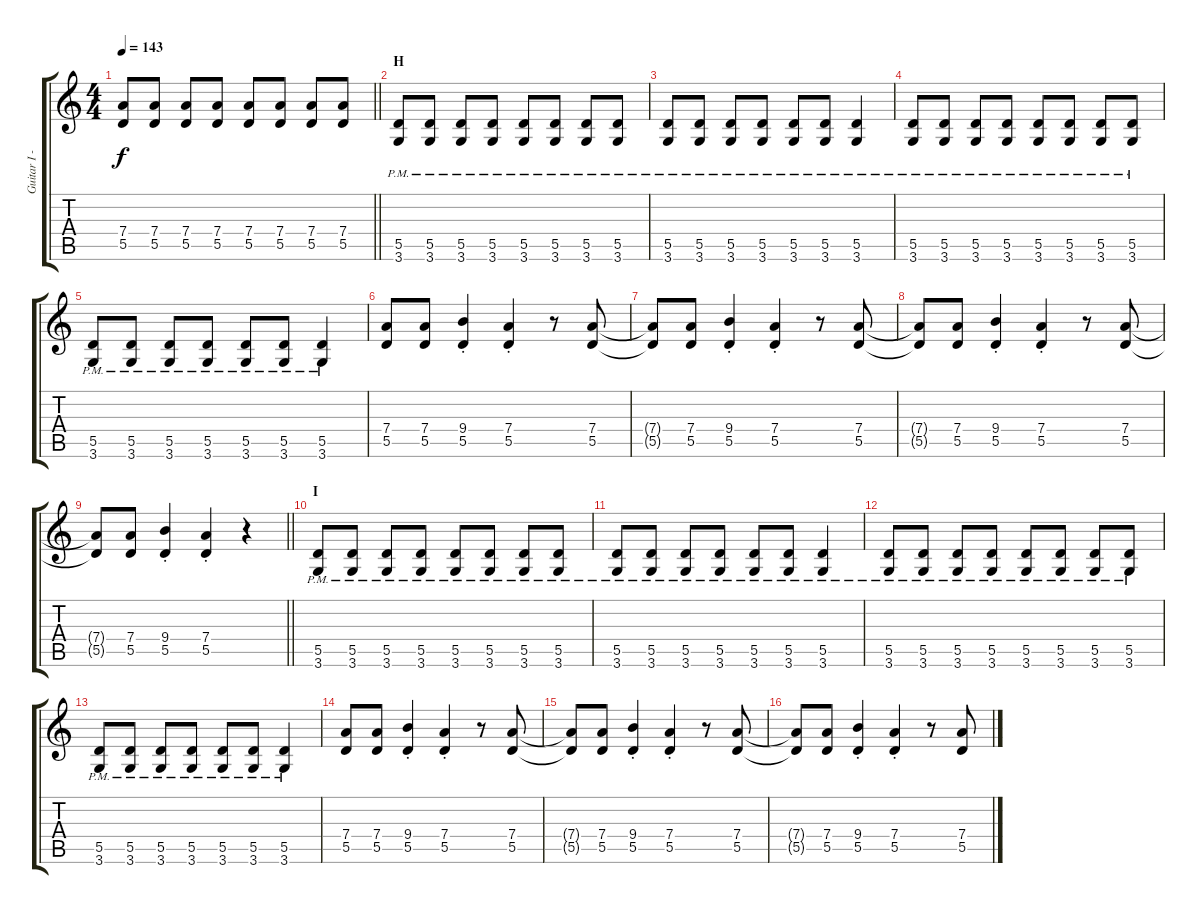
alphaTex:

\track ("Guitar I - Gotoh" "Guitar I -") {instrument distortionguitar}
\staff {score tabs}
\tuning (E4 B3 G3 D3 A2 E2) {hide}
\ts (4 4)
\tempo 143
\clef g2
\barLineRight lightlight
\ks c
(7.4{t} 5.5{t}).8{dy f} (7.4 5.5).8 (7.4 5.5).8 (7.4 5.5).8 (7.4 5.5).8 (7.4 5.5).8 (7.4 5.5).8 (7.4 5.5).8 |
\section ("" "H")
(5.5{pm} 3.6{pm}).8 (5.5{pm} 3.6{pm}).8 (5.5{pm} 3.6{pm}).8 (5.5{pm} 3.6{pm}).8 (5.5{pm} 3.6{pm}).8 (5.5{pm} 3.6{pm}).8 (5.5{pm} 3.6{pm}).8 (5.5{pm} 3.6{pm}).8 |
(5.5{pm} 3.6{pm}).8 (5.5{pm} 3.6{pm}).8 (5.5{pm} 3.6{pm}).8 (5.5{pm} 3.6{pm}).8 (5.5{pm} 3.6{pm}).8 (5.5{pm} 3.6{pm}).8 (5.5{pm} 3.6{pm}).4 |
(5.5{pm} 3.6{pm}).8 (5.5{pm} 3.6{pm}).8 (5.5{pm} 3.6{pm}).8 (5.5{pm} 3.6{pm}).8 (5.5{pm} 3.6{pm}).8 (5.5{pm} 3.6{pm}).8 (5.5{pm} 3.6{pm}).8 (5.5{pm} 3.6{pm}).8 |
(5.5{pm} 3.6{pm}).8 (5.5{pm} 3.6{pm}).8 (5.5{pm} 3.6{pm}).8 (5.5{pm} 3.6{pm}).8 (5.5{pm} 3.6{pm}).8 (5.5{pm} 3.6{pm}).8 (5.5{pm} 3.6{pm}).4 |
(7.4 5.5).8 (7.4 5.5).8 (9.4{st} 5.5{st}).4 (7.4{st} 5.5{st}).4 r.8 (7.4 5.5).8 |
(7.4{t} 5.5{t}).8 (7.4 5.5).8 (9.4{st} 5.5{st}).4 (7.4{st} 5.5{st}).4 r.8 (7.4 5.5).8 |
(7.4{t} 5.5{t}).8 (7.4 5.5).8 (9.4{st} 5.5{st}).4 (7.4{st} 5.5{st}).4 r.8 (7.4 5.5).8 |
\barLineRight lightlight
(7.4{t} 5.5{t}).8 (7.4 5.5).8 (9.4{st} 5.5{st}).4 (7.4{st} 5.5{st}).4 r.4 |
\section ("" "I")
(5.5{pm} 3.6{pm}).8 (5.5{pm} 3.6{pm}).8 (5.5{pm} 3.6{pm}).8 (5.5{pm} 3.6{pm}).8 (5.5{pm} 3.6{pm}).8 (5.5{pm} 3.6{pm}).8 (5.5{pm} 3.6{pm}).8 (5.5{pm} 3.6{pm}).8 |
(5.5{pm} 3.6{pm}).8 (5.5{pm} 3.6{pm}).8 (5.5{pm} 3.6{pm}).8 (5.5{pm} 3.6{pm}).8 (5.5{pm} 3.6{pm}).8 (5.5{pm} 3.6{pm}).8 (5.5{pm} 3.6{pm}).4 |
(5.5{pm} 3.6{pm}).8 (5.5{pm} 3.6{pm}).8 (5.5{pm} 3.6{pm}).8 (5.5{pm} 3.6{pm}).8 (5.5{pm} 3.6{pm}).8 (5.5{pm} 3.6{pm}).8 (5.5{pm} 3.6{pm}).8 (5.5{pm} 3.6{pm}).8 |
(5.5{pm} 3.6{pm}).8 (5.5{pm} 3.6{pm}).8 (5.5{pm} 3.6{pm}).8 (5.5{pm} 3.6{pm}).8 (5.5{pm} 3.6{pm}).8 (5.5{pm} 3.6{pm}).8 (5.5{pm} 3.6{pm}).4 |
(7.4 5.5).8 (7.4 5.5).8 (9.4{st} 5.5{st}).4 (7.4{st} 5.5{st}).4 r.8 (7.4 5.5).8 |
(7.4{t} 5.5{t}).8 (7.4 5.5).8 (9.4{st} 5.5{st}).4 (7.4{st} 5.5{st}).4 r.8 (7.4 5.5).8 |
(7.4{t} 5.5{t}).8 (7.4 5.5).8 (9.4{st} 5.5{st}).4 (7.4{st} 5.5{st}).4 r.8 (7.4 5.5).8
